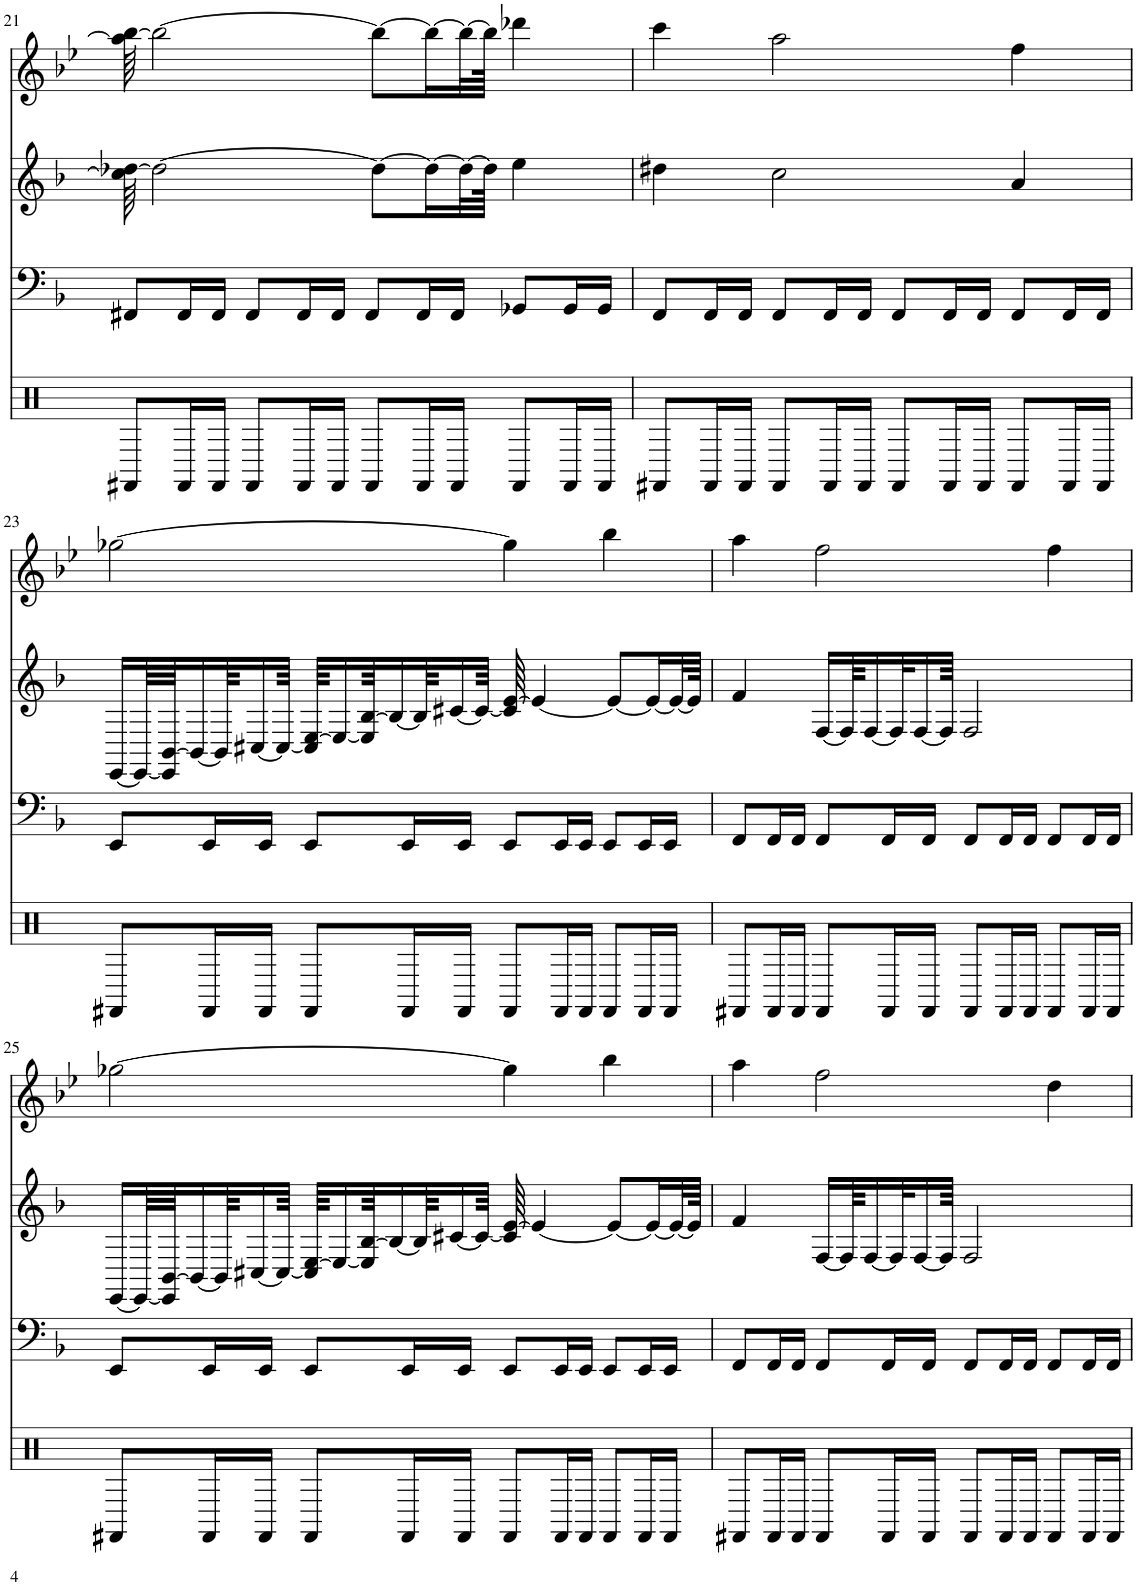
**kern	**kern	**kern	**kern
*part4	*part3	*part2	*part1
*staff4	*staff3	*staff2	*staff1
*I"Piano	*I"Piano	*I"Piano	*I"Piano
*I'Pno	*I'Pno	*I'Pno	*I'Pno
!!LO:PB:g=z
*clefX	*clefF4	*clefG2	*clefG2
*k[]	*k[b-]	*k[b-]	*k[b-e-]
*M4/4	*M4/4	*M4/4	*M4/4
=21	=21	=21	=21
8FF#X/L	8FF#X/L	64cc\] [64dd-X\	64aa-\] [64bb-\
.	.	2dd-\_	2bb-\_
16FF/L	16FF#/L	.	.
16FF/JJ	16FF#/JJ	.	.
8FF/L	8FF#/L	.	.
16FF/L	16FF#/L	.	.
16FF/JJ	16FF#/JJ	.	.
8FF/L	8FF#/L	.	.
.	.	8dd-\L_	8bb-\L_
16FF/L	16FF#/L	.	.
.	.	16dd-\L_	16bb-\L_
16FF/JJ	16FF#/JJ	.	.
.	.	32dd-\L_	32bb-\L_
.	.	64dd-\JJJk]	64bb-\JJJk]
8FF/L	8GG-X/L	4ee\	4ddd-X\
16FF/L	16GG-/L	.	.
16FF/JJ	16GG-/JJ	.	.
=22	=22	=22	=22
8FF#X/L	8FF/L	4dd#X\	4ccc\
16FF/L	16FF/L	.	.
16FF/JJ	16FF/JJ	.	.
8FF/L	8FF/L	2cc\	2aa\
16FF/L	16FF/L	.	.
16FF/JJ	16FF/JJ	.	.
8FF/L	8FF/L	.	.
16FF/L	16FF/L	.	.
16FF/JJ	16FF/JJ	.	.
8FF/L	8FF/L	4a/	4ff\
16FF/L	16FF/L	.	.
16FF/JJ	16FF/JJ	.	.
!!LO:LB:g=z
=23	=23	=23	=23
8FF#X/L	8EE/L	[16EE/LL	[2gg-X\
.	.	64EE/LL_	.
.	.	64EE/] [64BB-/JJ	.
.	.	16BB-/_	.
16FF/L	16EE/L	.	.
.	.	64BB-/KK]	.
.	.	[16C#X/	.
16FF/JJ	16EE/JJ	.	.
.	.	64C#/JJkk_	.
8FF/L	8EE/L	64C#/] [64E/KKLL	.
.	.	16E/_	.
.	.	64E/] [64B-/KK	.
.	.	16B-/_	.
16FF/L	16EE/L	.	.
.	.	64B-/KK]	.
.	.	[16c#X/	.
16FF/JJ	16EE/JJ	.	.
.	.	64c#/JJkk_	.
8FF/L	8EE/L	64c#/] [64e/	4gg-\]
.	.	4e/_	.
16FF/L	16EE/L	.	.
16FF/JJ	16EE/JJ	.	.
8FF/L	8EE/L	.	4bb-\
.	.	8e/L_	.
16FF/L	16EE/L	.	.
.	.	16e/L_	.
16FF/JJ	16EE/JJ	.	.
.	.	32e/L_	.
.	.	64e/JJJk]	.
=24	=24	=24	=24
8FF#X/L	8FF/L	4f/	4aa\
16FF/L	16FF/L	.	.
16FF/JJ	16FF/JJ	.	.
8FF/L	8FF/L	[16F/LL	2ff\
.	.	64F/KK]	.
.	.	[16F/	.
16FF/L	16FF/L	.	.
.	.	32F/K]	.
.	.	[16F/	.
16FF/JJ	16FF/JJ	.	.
.	.	64F/JJkk]	.
8FF/L	8FF/L	2F/	.
16FF/L	16FF/L	.	.
16FF/JJ	16FF/JJ	.	.
8FF/L	8FF/L	.	4ff\
16FF/L	16FF/L	.	.
16FF/JJ	16FF/JJ	.	.
!!LO:LB:g=z
=25	=25	=25	=25
8FF#X/L	8EE/L	[16EE/LL	[2gg-X\
.	.	64EE/LL_	.
.	.	64EE/] [64BB-/JJ	.
.	.	16BB-/_	.
16FF/L	16EE/L	.	.
.	.	64BB-/KK]	.
.	.	[16C#X/	.
16FF/JJ	16EE/JJ	.	.
.	.	64C#/JJkk_	.
8FF/L	8EE/L	64C#/] [64E/KKLL	.
.	.	16E/_	.
.	.	64E/] [64B-/KK	.
.	.	16B-/_	.
16FF/L	16EE/L	.	.
.	.	64B-/KK]	.
.	.	[16c#X/	.
16FF/JJ	16EE/JJ	.	.
.	.	64c#/JJkk_	.
8FF/L	8EE/L	64c#/] [64e/	4gg-\]
.	.	4e/_	.
16FF/L	16EE/L	.	.
16FF/JJ	16EE/JJ	.	.
8FF/L	8EE/L	.	4bb-\
.	.	8e/L_	.
16FF/L	16EE/L	.	.
.	.	16e/L_	.
16FF/JJ	16EE/JJ	.	.
.	.	32e/L_	.
.	.	64e/JJJk]	.
=26	=26	=26	=26
8FF#X/L	8FF/L	4f/	4aa\
16FF/L	16FF/L	.	.
16FF/JJ	16FF/JJ	.	.
8FF/L	8FF/L	[16F/LL	2ff\
.	.	64F/KK]	.
.	.	[16F/	.
16FF/L	16FF/L	.	.
.	.	32F/K]	.
.	.	[16F/	.
16FF/JJ	16FF/JJ	.	.
.	.	64F/JJkk]	.
8FF/L	8FF/L	2F/	.
16FF/L	16FF/L	.	.
16FF/JJ	16FF/JJ	.	.
8FF/L	8FF/L	.	4dd\
16FF/L	16FF/L	.	.
16FF/JJ	16FF/JJ	.	.
=	=	=	=
*-	*-	*-	*-
